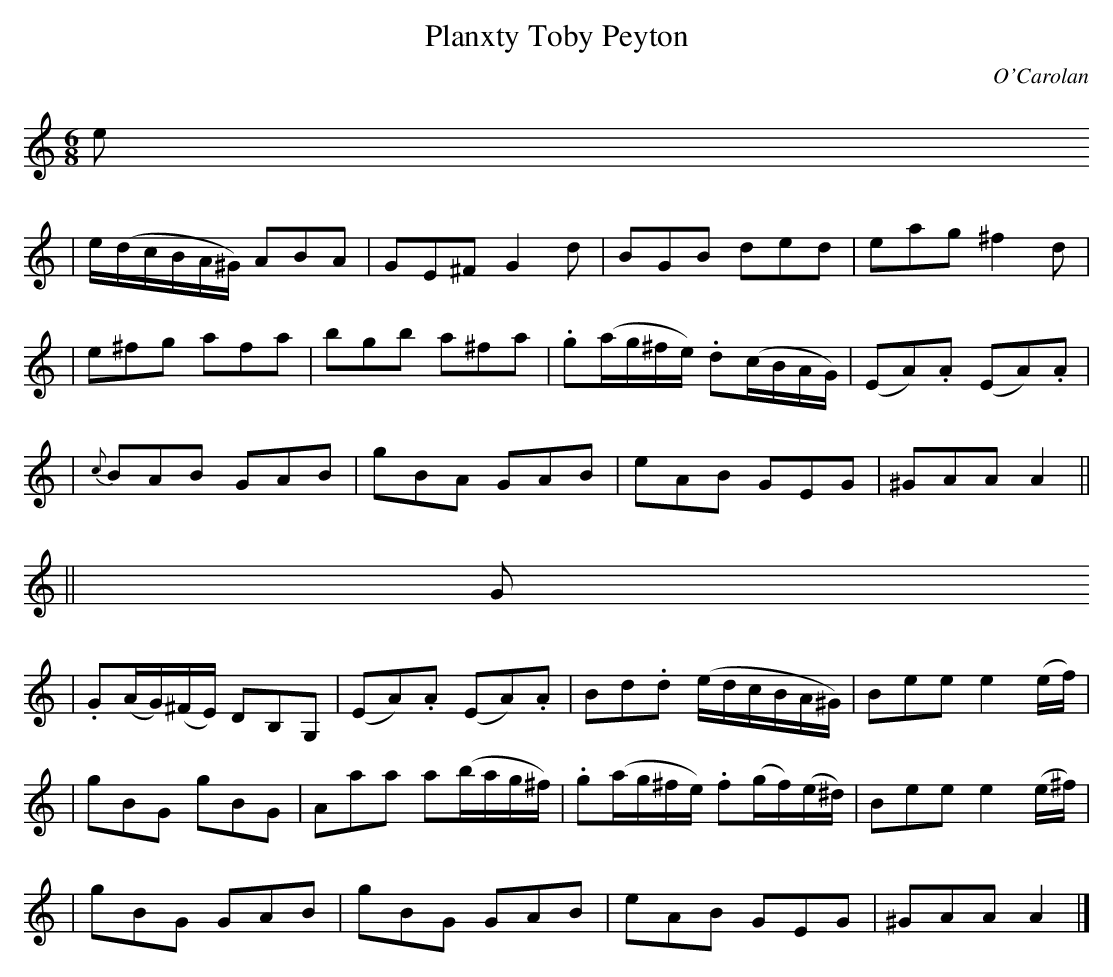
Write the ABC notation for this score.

X:1
T: Planxty Toby Peyton
C: O'Carolan
M: 6/8
L: 1/8
K: Am
e
| e/(d/c/B/A/^G/) ABA | GE^F G2d | BGB ded | eag ^f2d |
| e^fg afa | bgb a^fa | .g(a/g/^f/e/) .d(c/B/A/G/) | (EA).A (EA).A |
| {c}BAB GAB | gBA GAB | eAB GEG | ^GAA A2 ||
|| G
| .G(A/G/)(^F/E/) DB,G, | (EA).A (EA).A | Bd.d (e/d/c/B/A/^G/) | Bee e2(e/f/) |
| gBG gBG | Aaa a(b/a/g/^f/) | .g(a/g/^f/e/) .f(g/f/)(e/^d/) | Bee e2(e/^f/) |
| gBG GAB | gBG GAB | eAB GEG | ^GAA A2 |]
